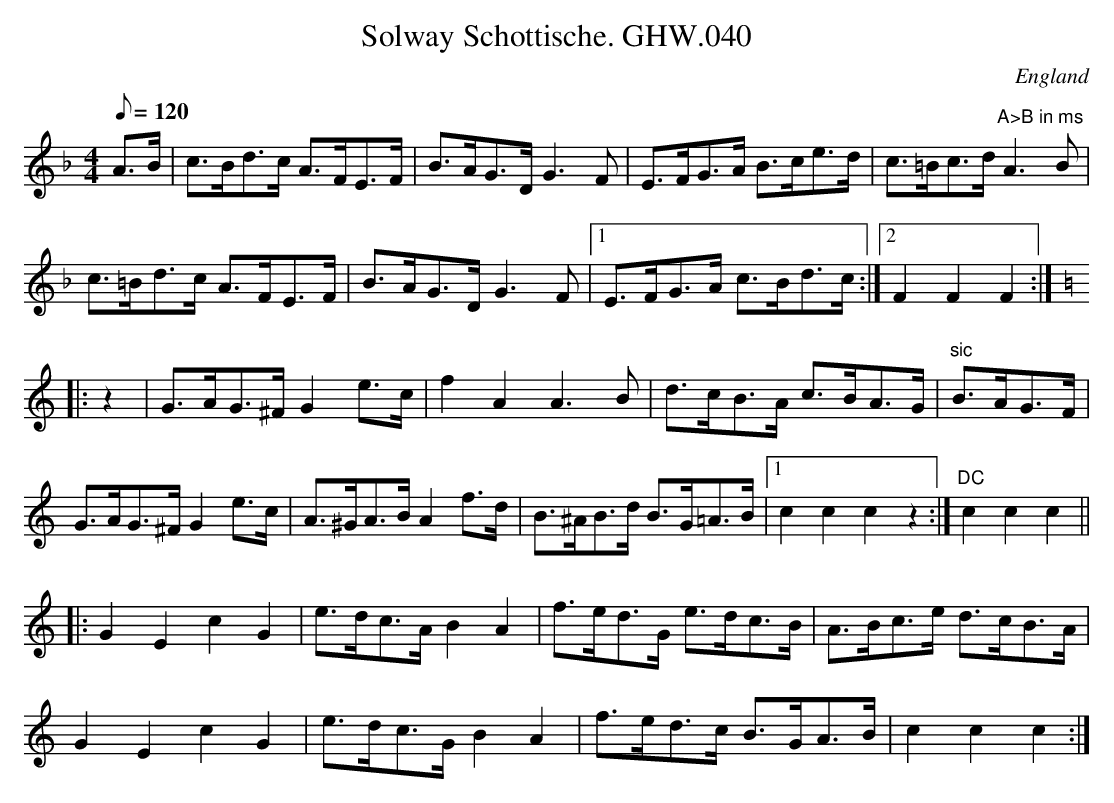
X:1
T:Solway Schottische. GHW.040
M:4/4
L:1/8
Q:120
O:England
K:F
A>B|c>Bd>c A>FE>F|B>AG>D G3 F|E>FG>A B>ce>d|c>=Bc>d "A>B in ms"A3B|!
c>=Bd>c A>FE>F|B>AG>D G3 F|1E>FG>A c>Bd>c:|2F2F2F2:|!
K:C
|:z2|G>AG>^F G2 e>c|f2 A2 A3 B|d>cB>A c>BA>G|"sic"B>AG>F|!
G>AG>^F G2 e>c|A>^GA>B A2 f>d|B>^AB>d B>G=A>B|1 c2c2c2 z2:|"DC"2c2c2c2||
!
|:G2E2 c2G2|e>dc>A B2A2|f>ed>G e>dc>B|A>Bc>e d>cB>A|!
G2E2c2G2|e>dc>G B2A2|f>ed>c B>GA>B|c2c2c2:|
